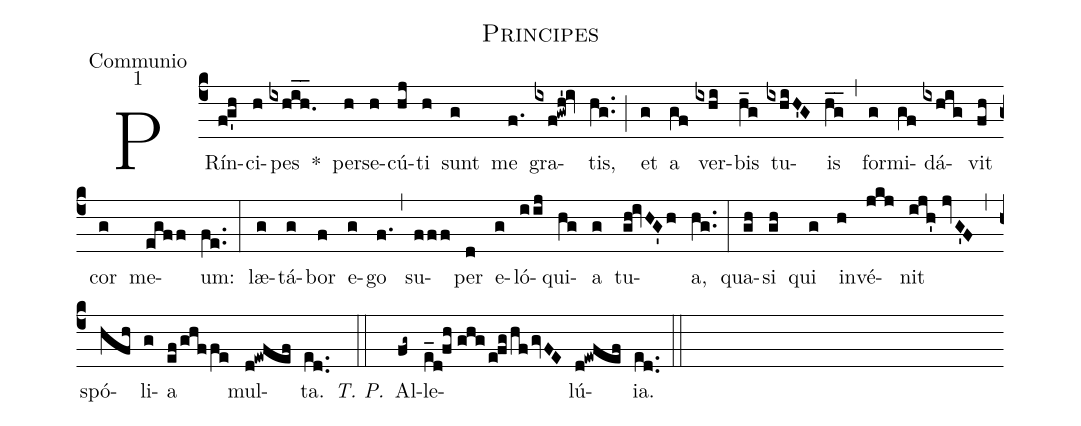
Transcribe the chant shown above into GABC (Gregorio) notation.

name:Principes;
office-part:Communio;
mode:1;
%%
(c4) PRín(f!g'h)ci(h)pes(ixhih__.) *() per(h)se(h)cú(hj)ti(h) sunt(g) me(f.) gra(ixf!gwh'!iv)tis,(hg..) (;) et(g) a(gf) ver(ixhi)bis(h_g) tu(ixhiH'G)is(hg__) (,) for(g)mi(gf)dá(ixhig)vit(fh) cor(g) me(egff)um:(fe..) (:) læ(g)tá(g)bor(f) e(g)go(f.) (,) su(fff)per(d) e(g)ló(iij)qui(hg)a(g) tu(gh!ivHG'h)a,(hg..) (:) qua(gh)si(gh) qui(g) in(h)vé(jkj)nit(ijh'//jvG'F) (,) spó(hfh)li(g)a(ef/ghffe) mul(d!ewfef)ta.(ed..) <i>T. P.</i>(::) Al(fg~)le(e_d!fh//ghg/e!fg/hfgvFE)lú(d!ewfef)ia.(ed..) (::)
